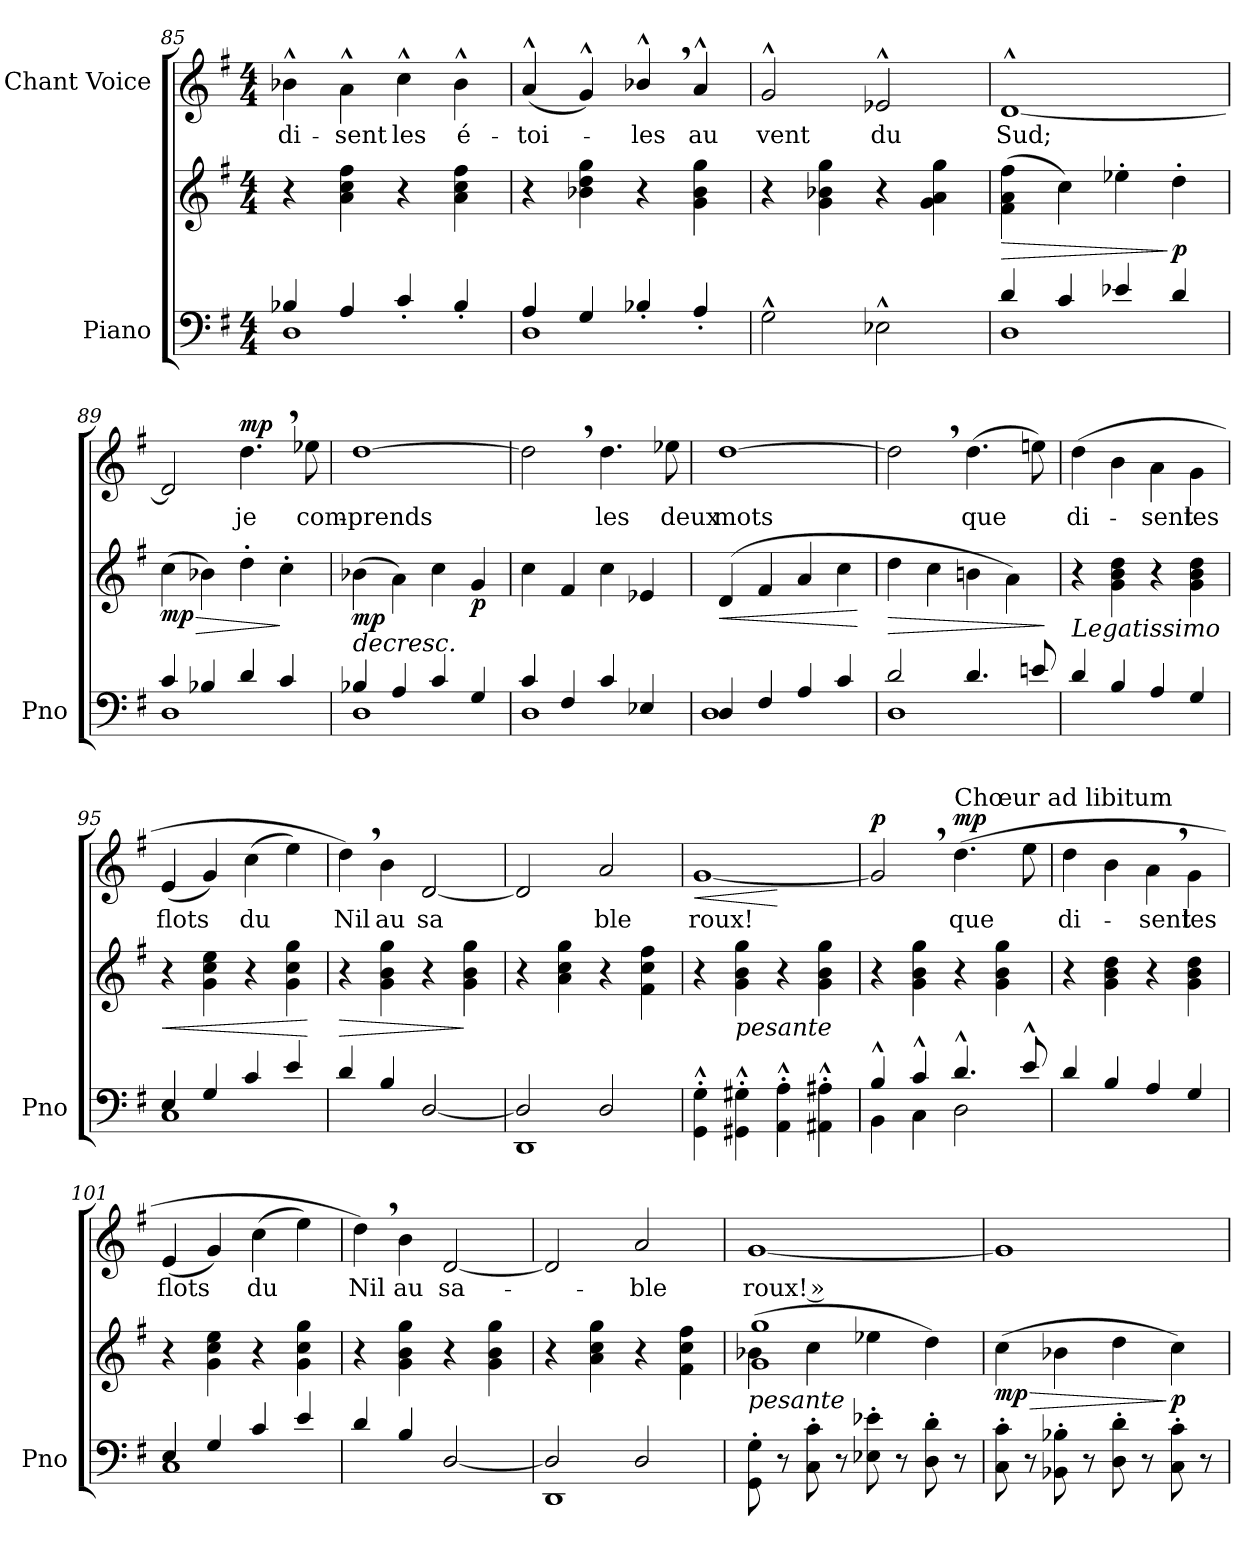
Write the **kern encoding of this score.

**kern	**kern	**dynam	**kern	**text	**dynam
*part2	*part2	*part2	*part1	*part1	*part1
*staff3	*staff2	*staff2/3	*staff1	*staff1	*staff1
*I"Piano	*	*	*I"Chant Voice	*	*
*I'Pno	*	*	*	*	*
*clefF4	*clefG2	*	*clefG2	*	*
*k[f#]	*k[f#]	*	*k[f#]	*	*
*M4/4	*M4/4	*	*M4/4	*	*
=85	=85	=85	=85	=85	=85
*^	*	*	*	*	*
!	!	!	!	!	!LO:LY:b	!
1D	4B-X/	4r	.	4b-X^^\	di-	.
!	!	!	!	!	!LO:LY:b	!
.	4A/	4a\ 4cc\ 4ff#\	.	4a^^\	-sent	.
!	!	!	!	!	!LO:LY:b	!
.	4c'/	4r	.	4cc^^\	les	.
!	!	!	!	!	!LO:LY:b	!
.	4B-'/	4a\ 4cc\ 4ff#\	.	4b-^^\	é-	.
=86	=86	=86	=86	=86	=86	=86
!	!	!	!	!	!LO:LY:b	!
1D	4A/	4r	.	(<4a^^/	-toi-	.
.	4G/	4b-X\ 4dd\ 4gg\	.	4g^^/)	.	.
!	!	!	!	!	!LO:LY:b	!
.	4B-X'/	4r	.	4b-X^^,/	-les	.
!	!	!	!	!	!LO:LY:b	!
.	4A'/	4g\ 4b-\ 4gg\	.	4a^^/	au	.
!!LO:LB:g=z
=87	=87	=87	=87	=87	=87	=87
!	!	!	!	!	!LO:LY:b	!
*v	*v	*	*	*	*	*
2G^^\	4r	.	2g^^/	vent	.
.	4g\ 4b-X\ 4gg\	.	.	.	.
!	!	!	!	!LO:LY:b	!
2E-X^^\	4r	.	2e-X^^/	du	.
.	4g\ 4a\ 4gg\	.	.	.	.
=88	=88	=88	=88	=88	=88
*^	*	*	*	*	*
!	!	!	!LO:HP:b	!	!LO:LY:b	!
1D	4d/	(>4f#\ 4a\ 4ff#\	>	[1d^^	Sud;	.
.	4c/	4cc\)	.	.	.	.
.	4e-X/	4ee-X'\	.	.	.	.
!	!	!	!LO:DY:n=1:b	!	!	!
.	4d/	4dd'\	] p	.	.	.
=89	=89	=89	=89	=89	=89	=89
!	!	!	!LO:HP:b	!	!	!
!	!	!	!LO:DY:n=1:b	!	!	!
1D	4c/	(>4cc\	> mp	2d/]	.	.
.	4B-X/	4b-X\)	.	.	.	.
!	!	!	!	!	!LO:LY:b	!LO:DY:a
.	4d/	4dd'\	.	4.dd,\	je	mp
.	4c/	4cc'\	]	.	.	.
!	!	!	!	!	!LO:LY:b	!
.	.	.	.	8ee-X\	com-	.
=90	=90	=90	=90	=90	=90	=90
!	!	!	!LO:HP:b	!	!LO:LY:b	!
!	!	!	!LO:DY:n=1:b	!	!	!
1D	4B-X/	(>4b-X\	> mp	[1dd	-prends	.
.	4A/	4a\)	.	.	.	.
.	4c/	4cc\	.	.	.	.
!	!	!	!LO:DY:n=2:b	!	!	!
.	4G/	4g/	p	.	.	.
*v	*v	*	*	*	*	*
.	.	]	.	.	.
=91	=91	=91	=91	=91	=91
*^	*	*	*	*	*
1D	4c/	4cc\	.	2dd,\]	.	.
.	4F#/	4f#/	.	.	.	.
!	!	!	!	!	!LO:LY:b	!
.	4c/	4cc\	.	4.dd\	les	.
.	4E-X/	4e-X/	.	.	.	.
!	!	!	!	!	!LO:LY:b	!
.	.	.	.	8ee-X\	deux	.
!!LO:LB:g=z
=92	=92	=92	=92	=92	=92	=92
!	!	!	!LO:HP:b	!	!LO:LY:b	!
4D/	1D	(>4d/	<	[1dd	mots	.
4F#/	.	4f#/	.	.	.	.
4A/	.	4a/	.	.	.	.
4c/	.	4cc\	.	.	.	.
*v	*v	*	*	*	*	*
.	.	[	.	.	.
=93	=93	=93	=93	=93	=93
*^	*	*	*	*	*
!	!	!	!LO:HP:b	!	!	!
2d/	1D	4dd\	>	2dd,\]	.	.
.	.	4cc\	.	.	.	.
!	!	!	!	!	!LO:LY:b	!
4.d/	.	4bn\	.	(>4.dd\	que	.
.	.	4a\)	.	.	.	.
8en/	.	.	.	8een\)	.	.
*v	*v	*	*	*	*	*
.	.	]	.	.	.
=94	=94	=94	=94	=94	=94
!	!LO:TX:b:i:t=Legatissimo	!	!	!	!
!	!	!	!	!LO:LY:b	!
4d/	4r	.	(>4dd\	di-	.
4B/	4g\ 4b\ 4dd\	.	4b\	.	.
!	!	!	!	!LO:LY:b	!
4A/	4r	.	4a\	-sent	.
!	!	!	!	!LO:LY:b	!
4G/	4g\ 4b\ 4dd\	.	4g\	les	.
=95	=95	=95	=95	=95	=95
*^	*	*	*	*	*
!	!	!	!LO:HP:b	!	!LO:LY:b	!
4E/	1C	4r	<	(<4e/	flots	.
4G/	.	4g\ 4cc\ 4ee\	.	4g/)	.	.
!	!	!	!	!	!LO:LY:b	!
4c/	.	4r	.	(>4cc\	du	.
4e/	.	4g\ 4cc\ 4gg\	.	4ee\)	.	.
*v	*v	*	*	*	*	*
.	.	[	.	.	.
=96	=96	=96	=96	=96	=96
!	!	!LO:HP:b	!	!LO:LY:b	!
4d/	4r	>	4dd,\)	Nil	.
!	!	!	!	!LO:LY:b	!
4B/	4g\ 4b\ 4gg\	.	4b\	au	.
!	!	!	!	!LO:LY:b	!
[2D/	4r	.	[2d/	sa-	.
.	4g\ 4b\ 4gg\	]	.	.	.
!!LO:LB:g=z
=97	=97	=97	=97	=97	=97
*^	*	*	*	*	*
!	!	!	!	!	!LO:LY:b	!
2D/]	1DD	4r	.	2d/]	--	.
.	.	4a\ 4cc\ 4gg\	.	.	.	.
!	!	!	!	!	!LO:LY:b	!
2D/	.	4r	.	2a/	ble	.
.	.	4f#\ 4cc\ 4ff#\	.	.	.	.
*v	*v	*	*	*	*	*
=98	=98	=98	=98	=98	=98
!	!	!	!	!LO:LY:b	!LO:HP:b
*	*	*	*^	*	*
4GG\'^^ 4G\'^^	4r	.	[1g	2ryy	roux!	<
!	!LO:TX:b:i:t=pesante	!	!	!	!	!
4GG#X\'^^ 4G#X\'^^	4g\ 4b\ 4gg\	.	.	.	.	.
4AA\'^^ 4A\'^^	4r	.	.	2ryy	.	[
4AA#X\'^^ 4A#X\'^^	4g\ 4b\ 4gg\	.	.	.	.	.
*	*	*	*v	*v	*	*
=99	=99	=99	=99	=99	=99
*^	*	*	*	*	*
!	!	!	!	!	!	!LO:DY:a
4B^^/	4BB\	4r	.	2g,/]	.	p
4c^^/	4C\	4g\ 4b\ 4gg\	.	.	.	.
!	!	!	!	!LO:TX:a:t=Chœur ad libitum	!	!
!	!	!	!	!	!LO:LY:b	!LO:DY:a
4.d^^/	2D\	4r	.	(>4.dd\	que	mp
.	.	4g\ 4b\ 4gg\	.	.	.	.
8e^^/	.	.	.	8ee\	.	.
*v	*v	*	*	*	*	*
=100	=100	=100	=100	=100	=100
!	!	!	!	!LO:LY:b	!
4d/	4r	.	4dd\	di-	.
4B/	4g\ 4b\ 4dd\	.	4b\	.	.
!	!	!	!	!LO:LY:b	!
4A/	4r	.	4a,\	-sent	.
!	!	!	!	!LO:LY:b	!
4G/	4g\ 4b\ 4dd\	.	4g\	les	.
=101	=101	=101	=101	=101	=101
*^	*	*	*	*	*
!	!	!	!	!	!LO:LY:b	!
4E/	1C	4r	.	(<4e/	flots	.
4G/	.	4g\ 4cc\ 4ee\	.	4g/)	.	.
!	!	!	!	!	!LO:LY:b	!
4c/	.	4r	.	(>4cc\	du	.
4e/	.	4g\ 4cc\ 4gg\	.	4ee\)	.	.
*v	*v	*	*	*	*	*
=102	=102	=102	=102	=102	=102
!	!	!	!	!LO:LY:b	!
4d/	4r	.	4dd,\)	Nil	.
!	!	!	!	!LO:LY:b	!
4B/	4g\ 4b\ 4gg\	.	4b\	au	.
!	!	!	!	!LO:LY:b	!
[2D/	4r	.	[2d/	sa-	.
.	4g\ 4b\ 4gg\	.	.	.	.
!!LO:PB:g=z
=103	=103	=103	=103	=103	=103
*^	*	*	*	*	*
2D/]	1DD	4r	.	2d/]	.	.
.	.	4a\ 4cc\ 4gg\	.	.	.	.
!	!	!	!	!	!LO:LY:b	!
2D/	.	4r	.	2a/	-ble	.
.	.	4f#\ 4cc\ 4ff#\	.	.	.	.
*v	*v	*	*	*	*	*
=104	=104	=104	=104	=104	=104
*	*^	*	*	*	*
!	!LO:TX:b:i:t=pesante	!	!	!	!	!
!	!	!	!	!	!LO:LY:b	!
8GG\' 8G\'	(<4b-X\	1g 1gg	.	[1g	roux! »	.
8r	.	.	.	.	.	.
8C\' 8c\'	4cc\	.	.	.	.	.
8r	.	.	.	.	.	.
8E-X\' 8e-X\'	4ee-X\	.	.	.	.	.
8r	.	.	.	.	.	.
8D\' 8d\'	4dd\)	.	.	.	.	.
8r	.	.	.	.	.	.
*	*v	*v	*	*	*	*
=105	=105	=105	=105	=105	=105
!	!	!LO:HP:b	!	!	!
!	!	!LO:DY:n=1:b	!	!	!
8C\' 8c\'	(>4cc\	> mp	1g]	.	.
8r	.	.	.	.	.
8BB-X\' 8B-X\'	4b-X\	.	.	.	.
8r	.	.	.	.	.
8D\' 8d\'	4dd\	.	.	.	.
8r	.	.	.	.	.
!	!	!LO:DY:n=2:b	!	!	!
8C\' 8c\'	4cc\)	] p	.	.	.
8r	.	.	.	.	.
=	=	=	=	=	=
*-	*-	*-	*-	*-	*-
